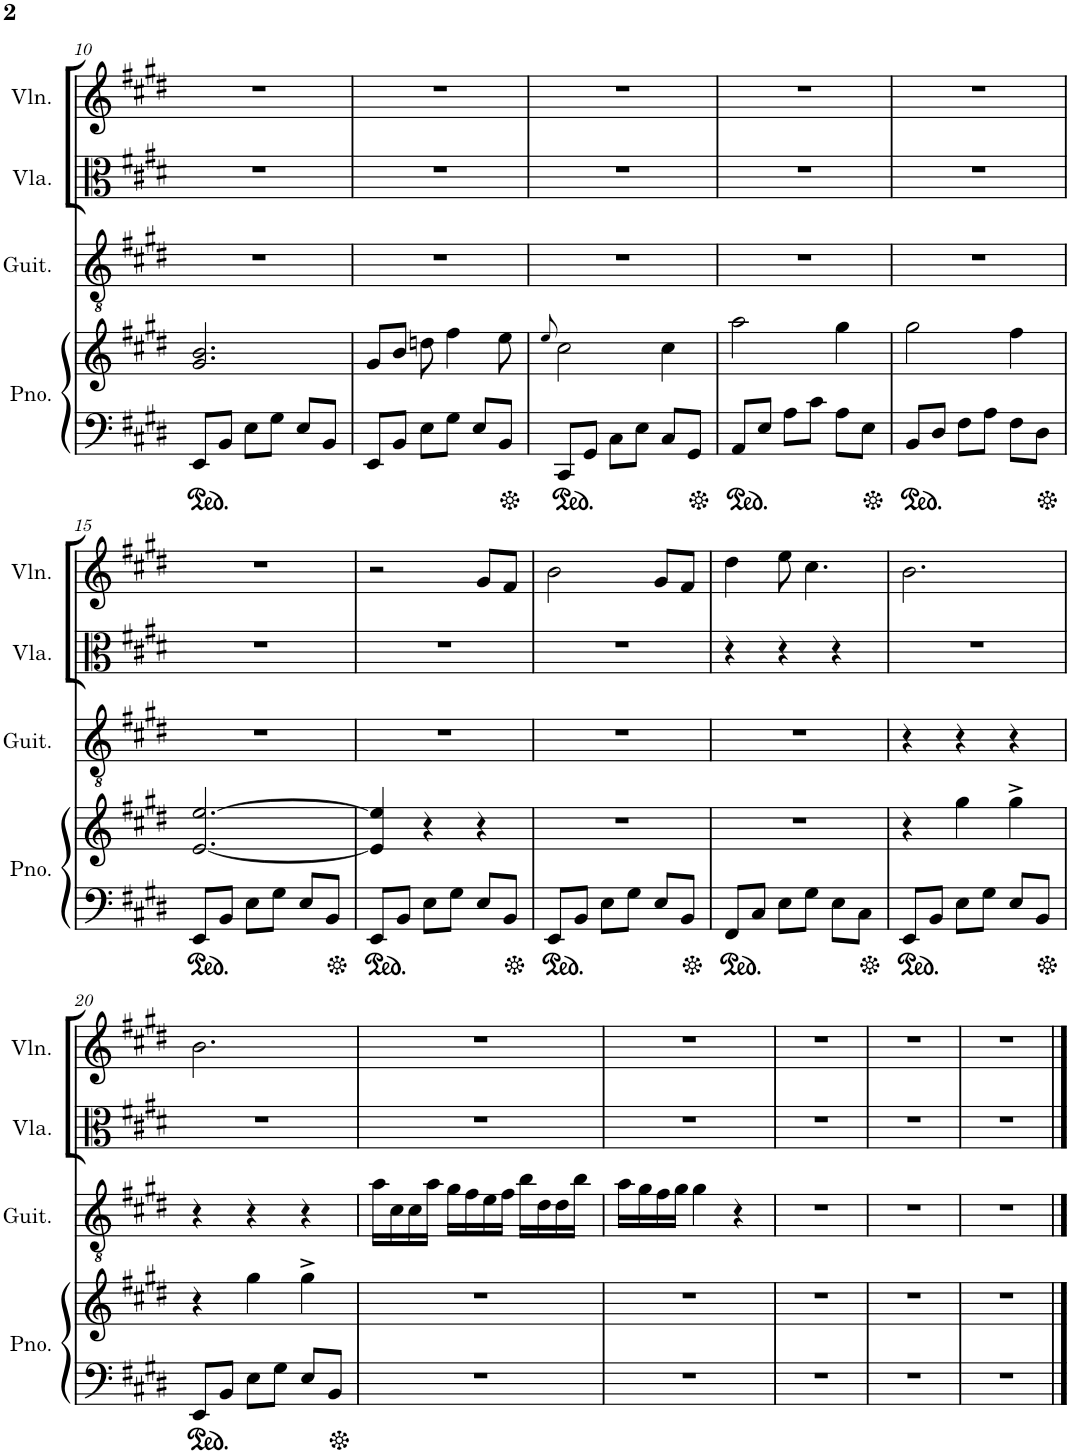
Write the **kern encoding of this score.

**kern	**kern	**kern	**kern	**kern
*part4	*part4	*part3	*part2	*part1
*staff5	*staff4	*staff3	*staff2	*staff1
*I"Piano	*	*I"Classical Guitar	*I"Viola	*I"Violin
*I'Pno.	*	*I'Guit.	*I'Vla.	*I'Vln.
!!LO:PB:g=z
*clefF4	*clefG2	*clefGv2	*clefC3	*clefG2
*k[f#c#g#d#]	*k[f#c#g#d#]	*k[f#c#g#d#]	*k[f#c#g#d#]	*k[f#c#g#d#]
*M3/4	*M3/4	*M3/4	*M3/4	*M3/4
=10	=10	=10	=10	=10
8EE/L	2.g#/ 2.b/	2.r	2.r	2.r
8BB/J	.	.	.	.
8E\L	.	.	.	.
8G#\J	.	.	.	.
8E/L	.	.	.	.
8BB/J	.	.	.	.
=11	=11	=11	=11	=11
8EE/L	8g#/L	2.r	2.r	2.r
8BB/J	8b/J	.	.	.
8E\L	8ddn\	.	.	.
8G#\J	4ff#\	.	.	.
8E/L	.	.	.	.
8BB/J	8ee\	.	.	.
=12	=12	=12	=12	=12
.	8qee/	.	.	.
8CC#/L	2cc#\	2.r	2.r	2.r
8GG#/J	.	.	.	.
8C#\L	.	.	.	.
8E\J	.	.	.	.
8C#/L	4cc#\	.	.	.
8GG#/J	.	.	.	.
=13	=13	=13	=13	=13
8AA/L	2aa\	2.r	2.r	2.r
8E/J	.	.	.	.
8A\L	.	.	.	.
8c#\J	.	.	.	.
8A\L	4gg#\	.	.	.
8E\J	.	.	.	.
=14	=14	=14	=14	=14
8BB/L	2gg#\	2.r	2.r	2.r
8D#/J	.	.	.	.
8F#\L	.	.	.	.
8A\J	.	.	.	.
8F#\L	4ff#\	.	.	.
8D#\J	.	.	.	.
!!LO:LB:g=z
=15	=15	=15	=15	=15
8EE/L	[2.e/ [2.ee/	2.r	2.r	2.r
8BB/J	.	.	.	.
8E\L	.	.	.	.
8G#\J	.	.	.	.
8E/L	.	.	.	.
8BB/J	.	.	.	.
=16	=16	=16	=16	=16
8EE/L	4e/] 4ee/]	2.r	2.r	2r
8BB/J	.	.	.	.
8E\L	4r	.	.	.
8G#\J	.	.	.	.
8E/L	4r	.	.	8g#/L
8BB/J	.	.	.	8f#/J
=17	=17	=17	=17	=17
8EE/L	2.r	2.r	2.r	2b\
8BB/J	.	.	.	.
8E\L	.	.	.	.
8G#\J	.	.	.	.
8E/L	.	.	.	8g#/L
8BB/J	.	.	.	8f#/J
=18	=18	=18	=18	=18
8FF#/L	2.r	2.r	4r	4dd#\
8C#/J	.	.	.	.
8E\L	.	.	4r	8ee\
8G#\J	.	.	.	4.cc#\
8E\L	.	.	4r	.
8C#\J	.	.	.	.
=19	=19	=19	=19	=19
8EE/L	4r	4r	2.r	2.b\
8BB/J	.	.	.	.
8E\L	4gg#\	4r	.	.
8G#\J	.	.	.	.
8E/L	4gg#^\	4r	.	.
8BB/J	.	.	.	.
!!LO:LB:g=z
=20	=20	=20	=20	=20
8EE/L	4r	4r	2.r	2.b\
8BB/J	.	.	.	.
8E\L	4gg#\	4r	.	.
8G#\J	.	.	.	.
8E/L	4gg#^\	4r	.	.
8BB/J	.	.	.	.
=21	=21	=21	=21	=21
2.r	2.r	16a\LL	2.r	2.r
.	.	16c#\	.	.
.	.	16c#\	.	.
.	.	16a\JJ	.	.
.	.	16g#\LL	.	.
.	.	16f#\	.	.
.	.	16e\	.	.
.	.	16f#\JJ	.	.
.	.	16b\LL	.	.
.	.	16d#\	.	.
.	.	16d#\	.	.
.	.	16b\JJ	.	.
=22	=22	=22	=22	=22
2.r	2.r	16a\LL	2.r	2.r
.	.	16g#\	.	.
.	.	16f#\	.	.
.	.	16g#\JJ	.	.
.	.	4g#\	.	.
.	.	4r	.	.
=23	=23	=23	=23	=23
2.r	2.r	2.r	2.r	2.r
=24	=24	=24	=24	=24
2.r	2.r	2.r	2.r	2.r
=25	=25	=25	=25	=25
2.r	2.r	2.r	2.r	2.r
==	==	==	==	==
*-	*-	*-	*-	*-
